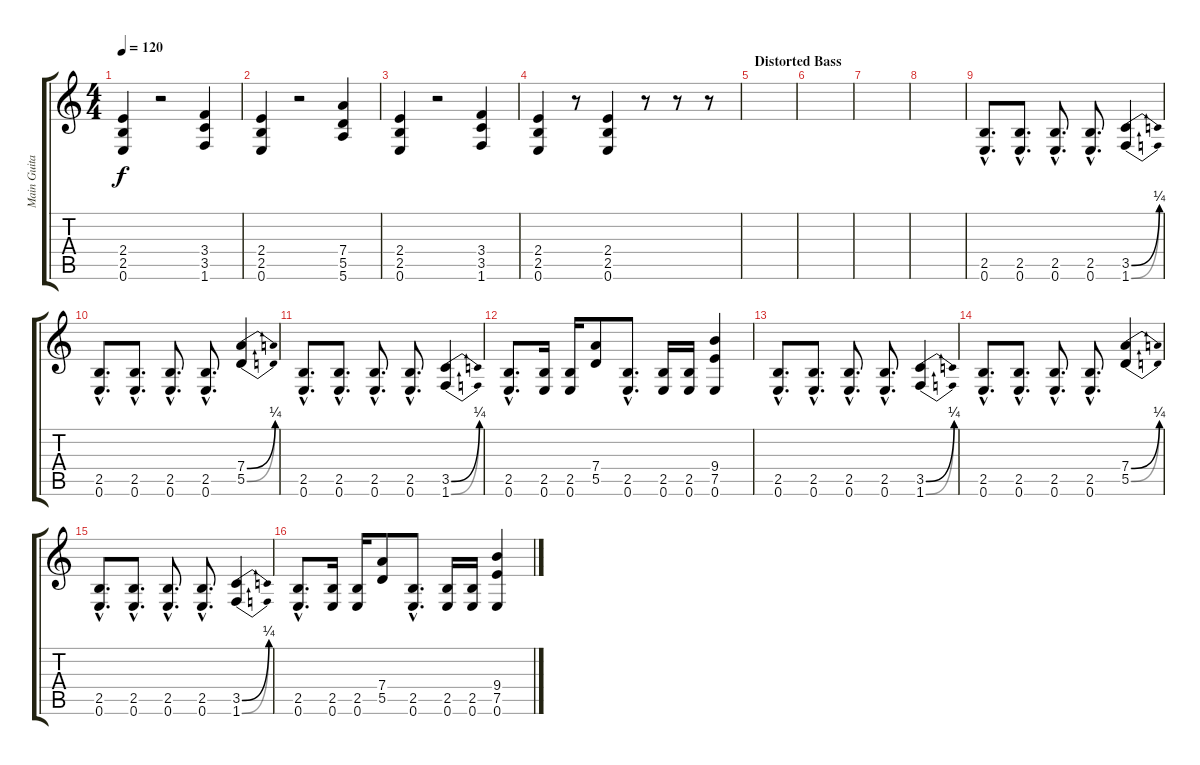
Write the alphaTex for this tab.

\track ("Main Guitar" "Main Guita") {instrument distortionguitar}
\staff {score tabs}
\tuning (E4 B3 G3 D3 A2 E2) {hide}
\ts (4 4)
\tempo 120
\clef g2
\ks c
(2.4 2.5 0.6).4{dy f} r.2 (3.4 3.5 1.6).4 |
(2.4 2.5 0.6).4 r.2 (7.4 5.5 5.6).4 |
(2.4 2.5 0.6).4 r.2 (3.4 3.5 1.6).4 |
(2.4 2.5 0.6).4 r.8 (2.4 2.5 0.6).4 r.8 r.8 r.8 |
\section ("" "Distorted Bass")
|
|
|
|
(2.5{hac} 0.6{hac}).8{d volume 16} (2.5{hac} 0.6{hac}).8{d} (2.5{hac} 0.6{hac}).8{d} (2.5{hac} 0.6{hac}).8{d} (3.5{be (bend 0 0 60 1)} 1.6{be (bend 0 0 60 1)}).4 |
(2.5{hac} 0.6{hac}).8{d} (2.5{hac} 0.6{hac}).8{d} (2.5{hac} 0.6{hac}).8{d} (2.5{hac} 0.6{hac}).8{d} (7.4{be (bend 0 0 60 1)} 5.5{be (bend 0 0 60 1)}).4 |
(2.5{hac} 0.6{hac}).8{d} (2.5{hac} 0.6{hac}).8{d} (2.5{hac} 0.6{hac}).8{d} (2.5{hac} 0.6{hac}).8{d} (3.5{be (bend 0 0 60 1)} 1.6{be (bend 0 0 60 1)}).4 |
(2.5{hac} 0.6{hac}).8{d} (2.5 0.6).16 (2.5 0.6).16 (7.4 5.5).8 (2.5{hac} 0.6{hac}).8{d} (2.5 0.6).16 (2.5 0.6).16 (9.4 7.5 0.6).4 |
(2.5{hac} 0.6{hac}).8{d volume 16} (2.5{hac} 0.6{hac}).8{d} (2.5{hac} 0.6{hac}).8{d} (2.5{hac} 0.6{hac}).8{d} (3.5{be (bend 0 0 60 1)} 1.6{be (bend 0 0 60 1)}).4 |
(2.5{hac} 0.6{hac}).8{d} (2.5{hac} 0.6{hac}).8{d} (2.5{hac} 0.6{hac}).8{d} (2.5{hac} 0.6{hac}).8{d} (7.4{be (bend 0 0 60 1)} 5.5{be (bend 0 0 60 1)}).4 |
(2.5{hac} 0.6{hac}).8{d} (2.5{hac} 0.6{hac}).8{d} (2.5{hac} 0.6{hac}).8{d} (2.5{hac} 0.6{hac}).8{d} (3.5{be (bend 0 0 60 1)} 1.6{be (bend 0 0 60 1)}).4 |
(2.5{hac} 0.6{hac}).8{d} (2.5 0.6).16 (2.5 0.6).16 (7.4 5.5).8 (2.5{hac} 0.6{hac}).8{d} (2.5 0.6).16 (2.5 0.6).16 (9.4 7.5 0.6).4
